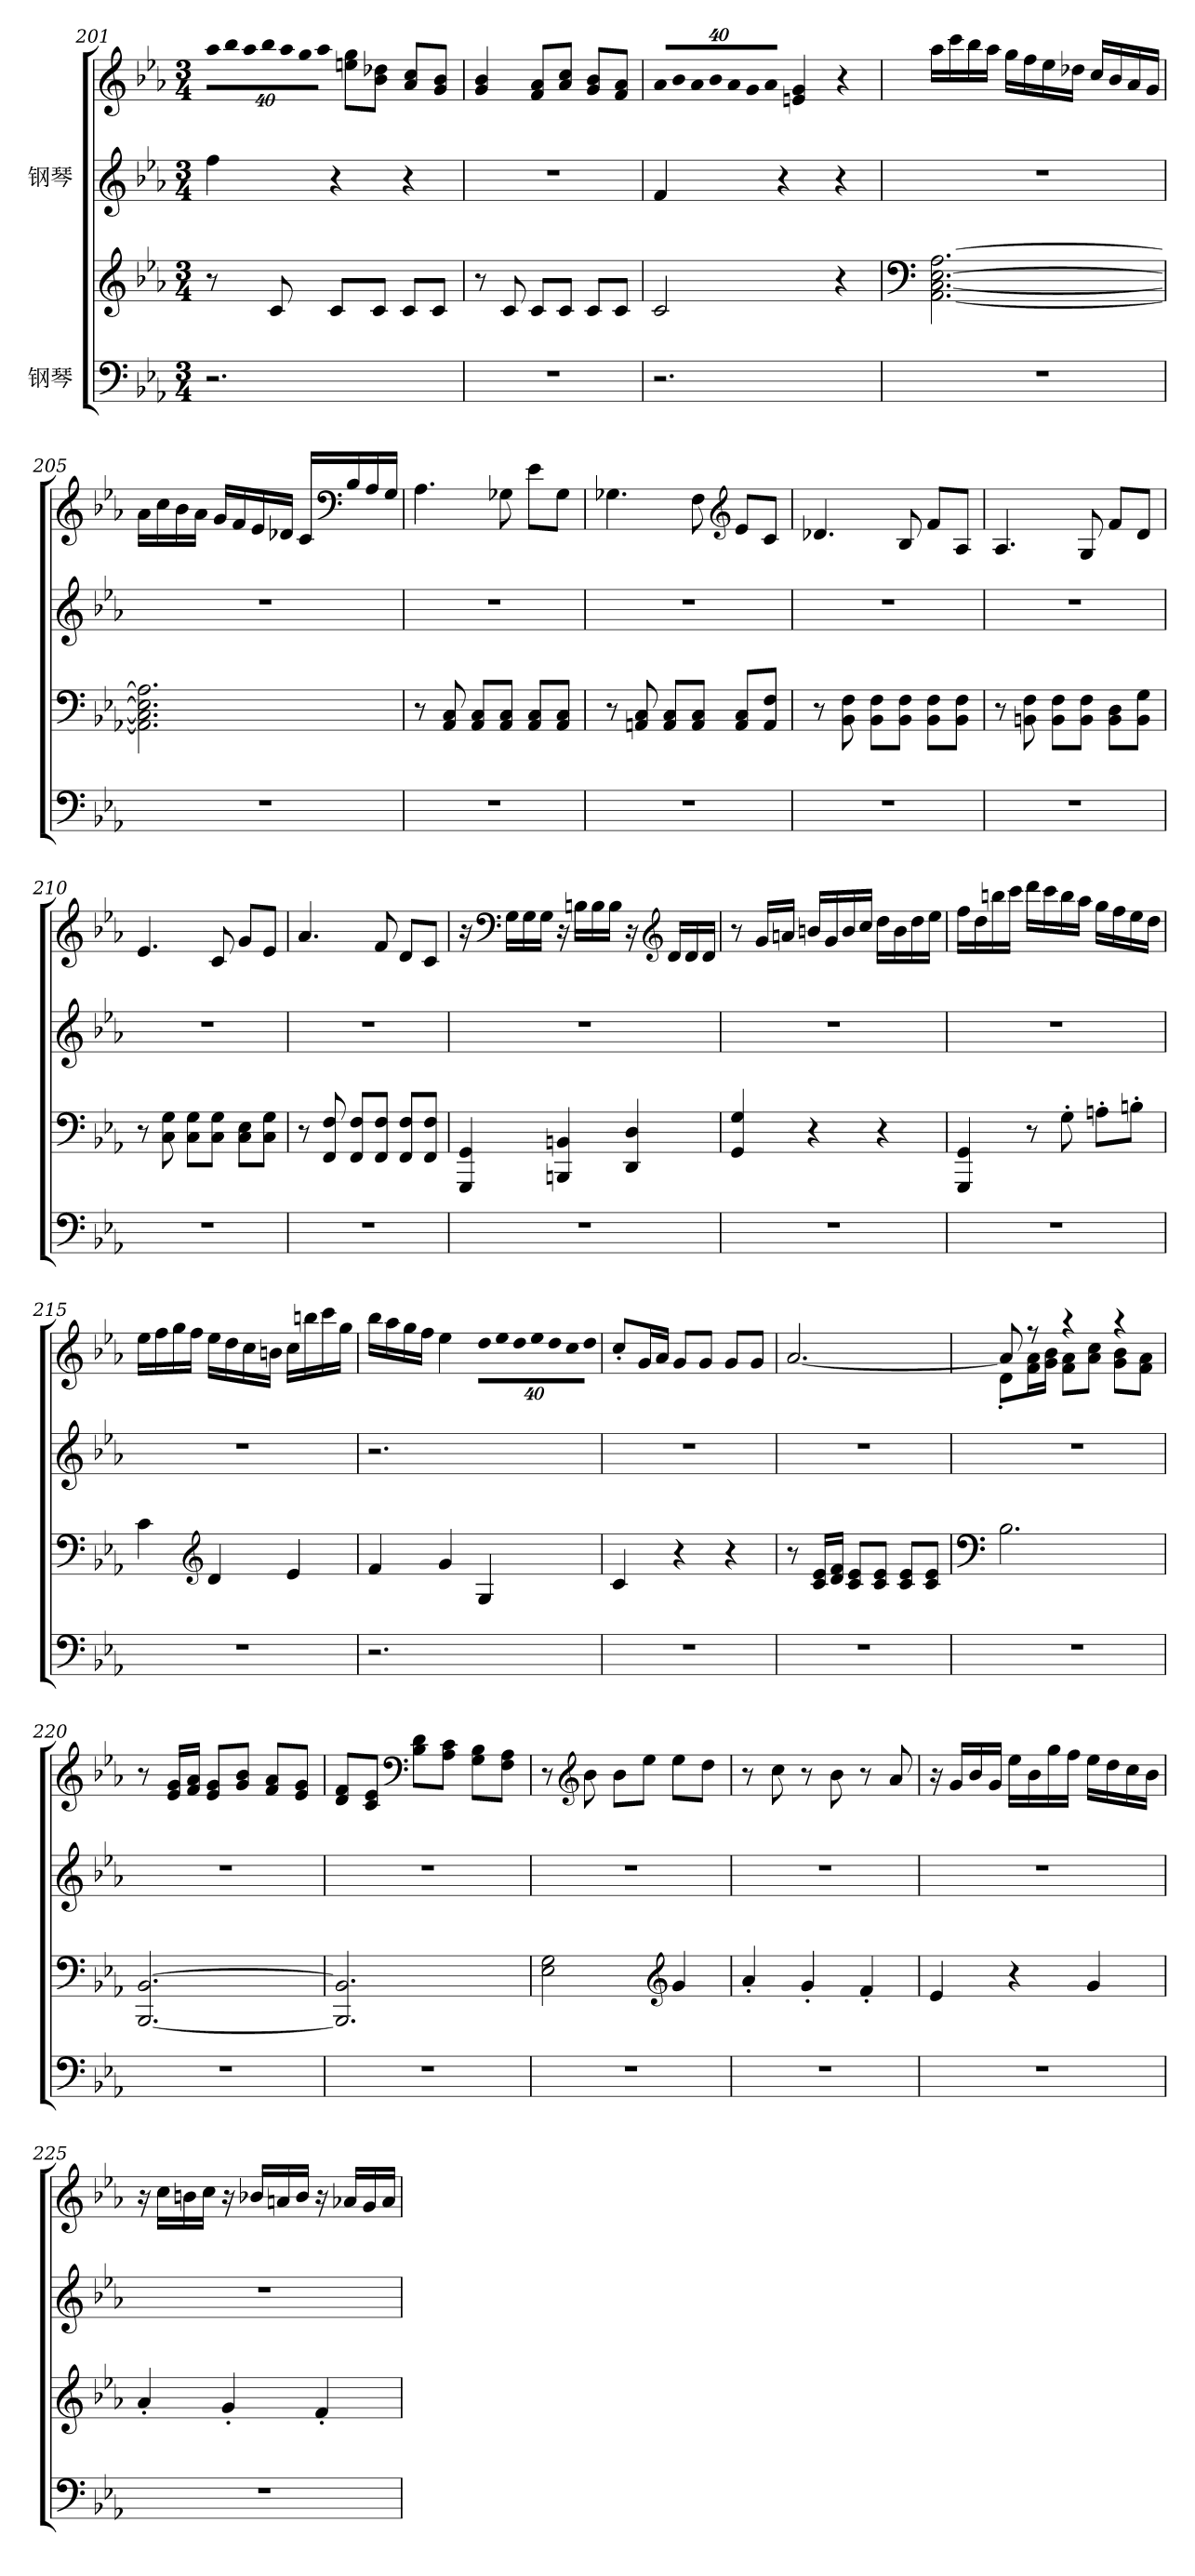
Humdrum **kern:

**kern	**kern	**kern	**kern
*part2	*part2	*part1	*part1
*staff4	*staff3	*staff2	*staff1
*I"钢琴	*	*I"钢琴	*
*clefF4	*clefG2	*clefG2	*clefG2
*k[b-e-a-]	*k[b-e-a-]	*k[b-e-a-]	*k[b-e-a-]
*M3/4	*M3/4	*M3/4	*M3/4
*	*	*	*Xbrackettup
=201	=201	=201	=201
!	!	!	!LO:N:vis=32
2.r	8r	4ff\	640%23aa-\LLL
!	!	!	!LO:N:vis=32
.	.	.	640%23bb-\
!	!	!	!LO:N:vis=32
.	.	.	640%23aa-\
!	!	!	!LO:N:vis=32
.	.	.	640%23bb-\
.	8c/	.	.
!	!	!	!LO:N:vis=32
.	.	.	640%23aa-\
!	!	!	!LO:N:vis=32
.	.	.	640%23gg\
!	!	!	!LO:N:vis=32
.	.	.	640%23aa-\JJJ
.	8c/L	4r	.
.	.	.	8een\ 8gg\L
.	8c/J	.	.
.	.	.	8b-\ 8dd-X\J
.	8c/L	4r	.
.	.	.	8a-/ 8cc/L
.	8c/J	.	.
.	.	.	8g/ 8b-/J
640ryy	640ryy	640ryy	.
=202	=202	=202	=202
2.r	8r	2.r	4g/ 4b-/
.	8c/	.	.
.	8c/L	.	8f/ 8a-/L
.	8c/J	.	8a-/ 8cc/J
.	8c/L	.	8g/ 8b-/L
.	8c/J	.	8f/ 8a-/J
!!LO:LB:g=z
=203	=203	=203	=203
!	!	!	!LO:N:vis=32
2.r	2c/	4f/	640%23a-/LLL
!	!	!	!LO:N:vis=32
.	.	.	640%23b-/
!	!	!	!LO:N:vis=32
.	.	.	640%23a-/
!	!	!	!LO:N:vis=32
.	.	.	640%23b-/
!	!	!	!LO:N:vis=32
.	.	.	640%23a-/
!	!	!	!LO:N:vis=32
.	.	.	640%23g/
!	!	!	!LO:N:vis=32
.	.	.	640%23a-/JJJ
.	.	4r	.
.	.	.	4en/ 4g/
.	4r	4r	.
.	.	.	4r
640ryy	640ryy	640ryy	.
=204	=204	=204	=204
*	*clefF4	*	*
2.r	[2.AA-\ [2.C\ [2.E-\ [2.A-\	2.r	16aa-\LL
.	.	.	16ccc\
.	.	.	16bb-\
.	.	.	16aa-\JJ
.	.	.	16gg\LL
.	.	.	16ff\
.	.	.	16ee-\
.	.	.	16dd-X\JJ
.	.	.	16cc/LL
.	.	.	16b-/
.	.	.	16a-/
.	.	.	16g/JJ
=205	=205	=205	=205
2.r	2.AA-\] 2.C\] 2.E-\] 2.A-\]	2.r	16a-\LL
.	.	.	16cc\
.	.	.	16b-\
.	.	.	16a-\JJ
.	.	.	16g/LL
.	.	.	16f/
.	.	.	16e-/
.	.	.	16d-X/JJ
.	.	.	16c/LL
*	*	*	*clefF4
.	.	.	16B-/
.	.	.	16A-/
.	.	.	16G/JJ
!!LO:PB:g=z
=206	=206	=206	=206
2.r	8r	2.r	4.A-\
.	8AA-/ 8C/	.	.
.	8AA-/ 8C/L	.	.
.	8AA-/ 8C/J	.	8G-X\
.	8AA-/ 8C/L	.	8e-\L
.	8AA-/ 8C/J	.	8G-\J
=207	=207	=207	=207
2.r	8r	2.r	4.G-X\
.	8AAn/ 8C/	.	.
.	8AA/ 8C/L	.	.
.	8AA/ 8C/J	.	8F\
*	*	*	*clefG2
.	8AA/ 8C/L	.	8e-/L
.	8AA/ 8F/J	.	8c/J
=208	=208	=208	=208
2.r	8r	2.r	4.d-X/
.	8BB-\ 8F\	.	.
.	8BB-\ 8F\L	.	.
.	8BB-\ 8F\J	.	8B-/
.	8BB-\ 8F\L	.	8f/L
.	8BB-\ 8F\J	.	8A-/J
=209	=209	=209	=209
2.r	8r	2.r	4.A-/
.	8BBn\ 8F\	.	.
.	8BB\ 8F\L	.	.
.	8BB\ 8F\J	.	8G/
.	8BB\ 8D\L	.	8f/L
.	8BB\ 8G\J	.	8d/J
=210	=210	=210	=210
2.r	8r	2.r	4.e-/
.	8C\ 8G\	.	.
.	8C\ 8G\L	.	.
.	8C\ 8G\J	.	8c/
.	8C\ 8E-\L	.	8g/L
.	8C\ 8G\J	.	8e-/J
!!LO:LB:g=z
=211	=211	=211	=211
2.r	8r	2.r	4.a-/
.	8FF/ 8F/	.	.
.	8FF/ 8F/L	.	.
.	8FF/ 8F/J	.	8f/
.	8FF/ 8F/L	.	8d/L
.	8FF/ 8F/J	.	8c/J
=212	=212	=212	=212
2.r	4GGG/ 4GG/	2.r	16r
*	*	*	*clefF4
.	.	.	16G\LL
.	.	.	16G\
.	.	.	16G\JJ
.	4BBBn/ 4BBn/	.	16r
.	.	.	16Bn\LL
.	.	.	16B\
.	.	.	16B\JJ
.	4DD/ 4D/	.	16r
*	*	*	*clefG2
.	.	.	16d/LL
.	.	.	16d/
.	.	.	16d/JJ
=213	=213	=213	=213
2.r	4GG/ 4G/	2.r	8r
.	.	.	16g/LL
.	.	.	16an/JJ
.	4r	.	16bn/LL
.	.	.	16g/
.	.	.	16b/
.	.	.	16cc/JJ
.	4r	.	16dd\LL
.	.	.	16b\
.	.	.	16dd\
.	.	.	16ee-\JJ
!!LO:LB:g=z
=214	=214	=214	=214
2.r	4GGG/ 4GG/	2.r	16ff\LL
.	.	.	16dd\
.	.	.	16bbn\
.	.	.	16ccc\JJ
.	8r	.	16ddd\LL
.	.	.	16ccc\
.	8G'\	.	16bb\
.	.	.	16aa-\JJ
.	8An'\L	.	16gg\LL
.	.	.	16ff\
.	8Bn'\J	.	16ee-\
.	.	.	16dd\JJ
=215	=215	=215	=215
2.r	4c\	2.r	16ee-\LL
.	.	.	16ff\
.	.	.	16gg\
.	.	.	16ff\JJ
*	*clefG2	*	*
.	4d/	.	16ee-\LL
.	.	.	16dd\
.	.	.	16cc\
.	.	.	16bn\JJ
.	4e-/	.	16cc\LL
.	.	.	16bbn\
.	.	.	16ccc\
.	.	.	16gg\JJ
=216	=216	=216	=216
2.r	4f/	2.r	16bb-\LL
.	.	.	16aa-\
.	.	.	16gg\
.	.	.	16ff\JJ
.	4g/	.	4ee-\
!	!	!	!LO:N:vis=32
.	4G/	.	640%23dd\LLL
!	!	!	!LO:N:vis=32
.	.	.	640%23ee-\
!	!	!	!LO:N:vis=32
.	.	.	640%23dd\
!	!	!	!LO:N:vis=32
.	.	.	640%23ee-\
!	!	!	!LO:N:vis=32
.	.	.	640%23dd\
!	!	!	!LO:N:vis=32
.	.	.	640%23cc\
!	!	!	!LO:N:vis=32
.	.	.	640%23dd\JJJ
640ryy	640ryy	640ryy	.
!!LO:PB:g=z
=217	=217	=217	=217
2.r	4c/	2.r	8cc'/L
.	.	.	16g/L
.	.	.	16a-/JJ
.	4r	.	8g/L
.	.	.	8g/J
.	4r	.	8g/L
.	.	.	8g/J
=218	=218	=218	=218
2.r	8r	2.r	[2.a-/
.	16c/ 16e-/LL	.	.
.	16d/ 16f/JJ	.	.
.	8c/ 8e-/L	.	.
.	8c/ 8e-/J	.	.
.	8c/ 8e-/L	.	.
.	8c/ 8e-/J	.	.
=219	=219	=219	=219
*	*clefF4	*	*
*	*	*	*^
2.r	2.B-\	2.r	8a-/]	8d'\L
.	.	.	8r	16f\ 16a-\L
.	.	.	.	16g\ 16b-\JJ
.	.	.	4r	8f\ 8a-\L
.	.	.	.	8a-\ 8cc\J
.	.	.	4r	8g\ 8b-\L
.	.	.	.	8f\ 8a-\J
*	*	*	*v	*v
=220	=220	=220	=220
2.r	[2.BBB-/ [2.BB-/	2.r	8r
.	.	.	16e-/ 16g/LL
.	.	.	16f/ 16a-/JJ
.	.	.	8e-/ 8g/L
.	.	.	8g/ 8b-/J
.	.	.	8f/ 8a-/L
.	.	.	8e-/ 8g/J
!!LO:LB:g=z
=221	=221	=221	=221
2.r	2.BBB-/] 2.BB-/]	2.r	8d/ 8f/L
.	.	.	8c/ 8e-/J
*	*	*	*clefF4
.	.	.	8B-\ 8d\L
.	.	.	8A-\ 8c\J
.	.	.	8G\ 8B-\L
.	.	.	8F\ 8A-\J
=222	=222	=222	=222
2.r	2E-\ 2G\	2.r	8r
*	*	*	*clefG2
.	.	.	8b-\
.	.	.	8b-\L
.	.	.	8ee-\J
*	*clefG2	*	*
.	4g/	.	8ee-\L
.	.	.	8dd\J
=223	=223	=223	=223
2.r	4a-'/	2.r	8r
.	.	.	8cc\
.	4g'/	.	8r
.	.	.	8b-\
.	4f'/	.	8r
.	.	.	8a-/
=224	=224	=224	=224
2.r	4e-/	2.r	16r
.	.	.	16g/LL
.	.	.	16b-/
.	.	.	16g/JJ
.	4r	.	16ee-\LL
.	.	.	16b-\
.	.	.	16gg\
.	.	.	16ff\JJ
.	4g/	.	16ee-\LL
.	.	.	16dd\
.	.	.	16cc\
.	.	.	16b-\JJ
!!LO:LB:g=z
=225	=225	=225	=225
2.r	4a-'/	2.r	16r
.	.	.	16cc\LL
.	.	.	16bn\
.	.	.	16cc\JJ
.	4g'/	.	16r
.	.	.	16b-X/LL
.	.	.	16an/
.	.	.	16b-/JJ
.	4f'/	.	16r
.	.	.	16a-X/LL
.	.	.	16g/
.	.	.	16a-/JJ
=	=	=	=
*-	*-	*-	*-
